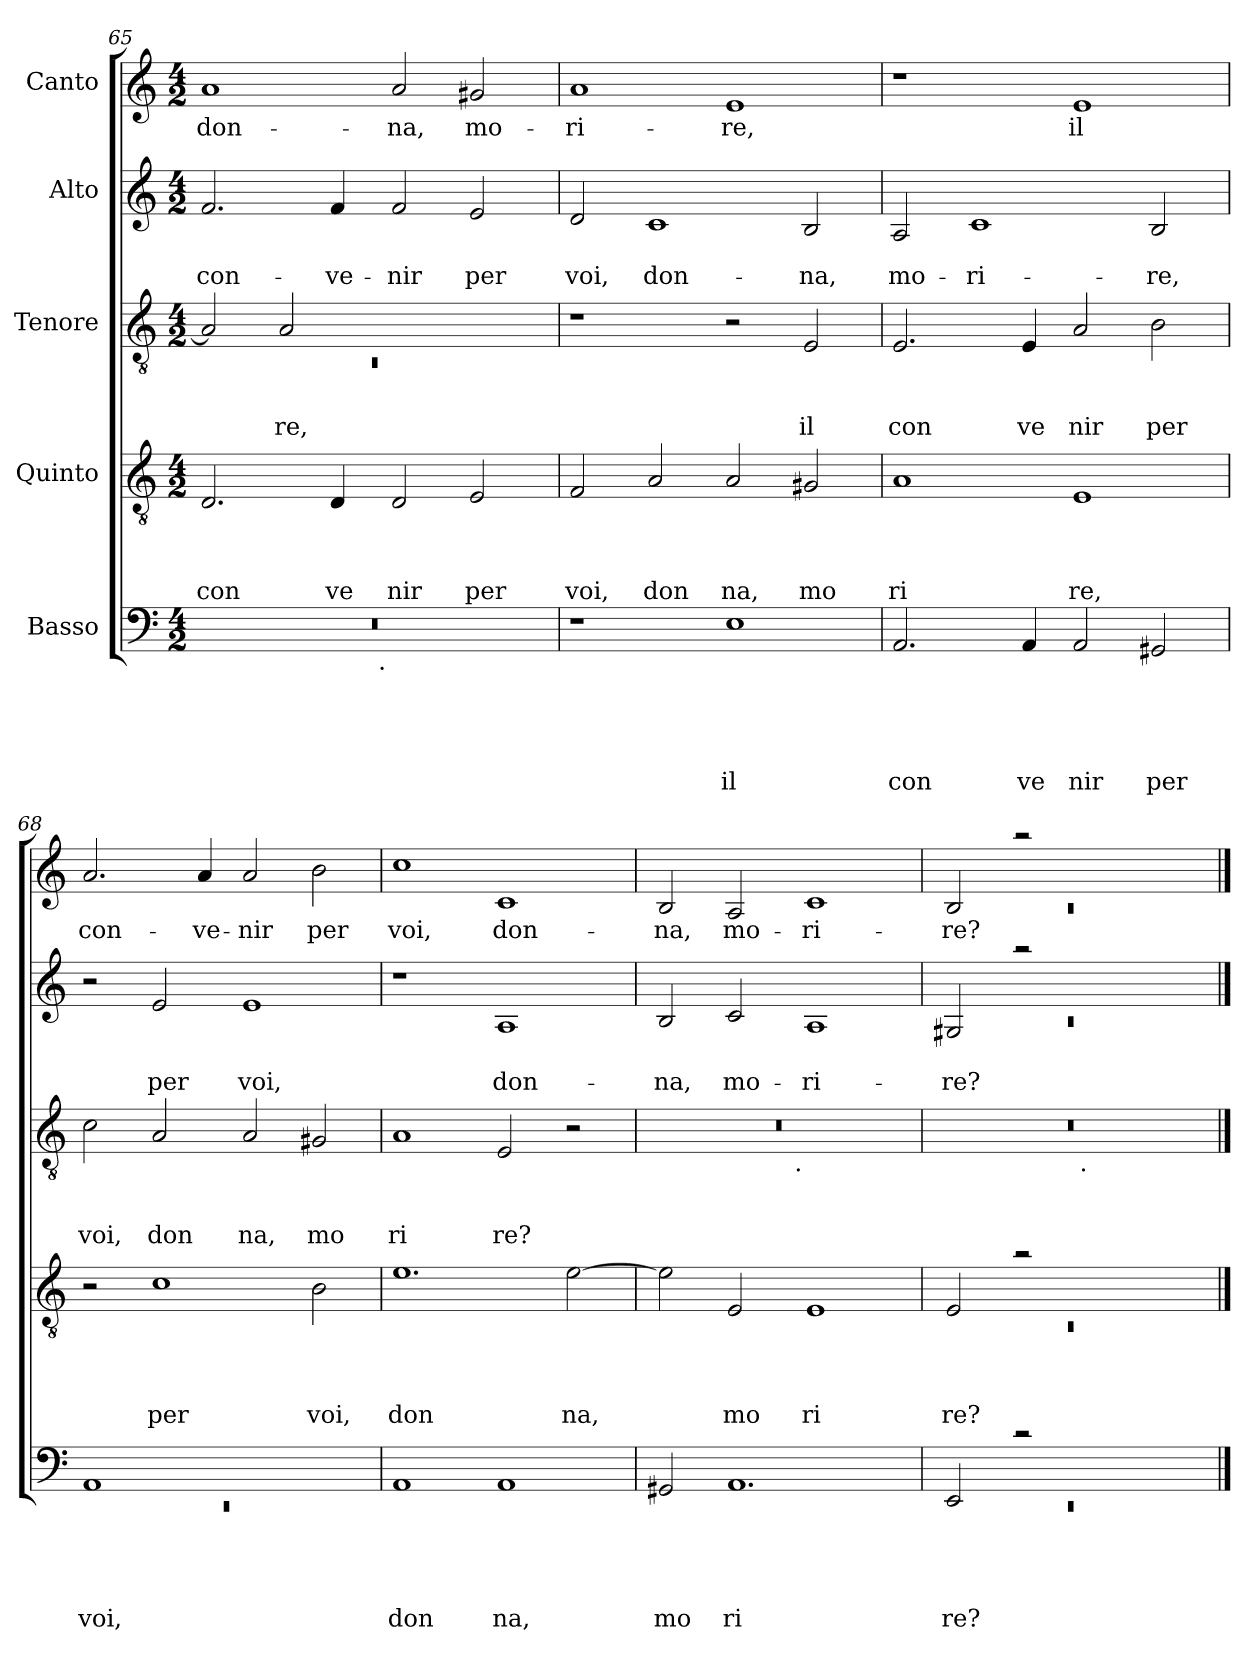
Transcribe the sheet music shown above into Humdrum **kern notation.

**kern	**text	**text	**text	**text	**text	**kern	**text	**text	**text	**text	**kern	**text	**text	**text	**kern	**text	**text	**kern	**text
*part5	*part5	*part5	*part5	*part5	*part5	*part4	*part4	*part4	*part4	*part4	*part3	*part3	*part3	*part3	*part2	*part2	*part2	*part1	*part1
*staff5	*staff5	*staff5	*staff5	*staff5	*staff5	*staff4	*staff4	*staff4	*staff4	*staff4	*staff3	*staff3	*staff3	*staff3	*staff2	*staff2	*staff2	*staff1	*staff1
*I"Basso	*	*	*	*	*	*I"Quinto	*	*	*	*	*I"Tenore	*	*	*	*I"Alto	*	*	*I"Canto	*
*clefF4	*	*	*	*	*	*clefGv2	*	*	*	*	*clefGv2	*	*	*	*clefG2	*	*	*clefG2	*
*k[]	*	*	*	*	*	*k[]	*	*	*	*	*k[]	*	*	*	*k[]	*	*	*k[]	*
*C:	*	*	*	*	*	*C:	*	*	*	*	*C:	*	*	*	*C:	*	*	*C:	*
*M4/2	*	*	*	*	*	*M4/2	*	*	*	*	*M4/2	*	*	*	*M4/2	*	*	*M4/2	*
=65	=65	=65	=65	=65	=65	=65	=65	=65	=65	=65	=65	=65	=65	=65	=65	=65	=65	=65	=65
*	*	*	*	*	*	*	*	*	*	*	*^	*	*	*	*	*	*	*	*
!	!	!	!	!	!	!	!	!	!	!LO:LY:b	!	!LO:N:vis=1	!	!	!	!	!	!LO:LY:b	!	!LO:LY:b
*^	*	*	*	*	*	*	*	*	*	*	*	*	*	*	*	*	*	*	*	*
0r	2ryy	.	.	.	.	.	2.D/	.	.	.	con	2A/]	0rC	.	.	.	2.f/	.	con-	1a	don-
!	!	!	!	!	!	!	!	!	!	!	!	!	!	!	!	!LO:LY:b	!	!	!	!	!
.	4...ryy	.	.	.	.	.	.	.	.	.	.	2A/	.	.	.	re,	.	.	.	.	.
!	!	!	!	!	!	!	!	!	!	!	!LO:LY:b	!	!	!	!	!	!	!	!LO:LY:b	!	!
.	.	.	.	.	.	.	4D/	.	.	.	ve	.	.	.	.	.	4f/	.	-ve-	.	.
!	!LO:TX:b:t=.	!	!	!	!	!	!	!	!	!	!	!	!	!	!	!	!	!	!	!	!
.	1ryy	.	.	.	.	.	.	.	.	.	.	.	.	.	.	.	.	.	.	.	.
!	!	!	!	!	!	!	!	!	!	!	!LO:LY:b	!	!	!	!	!	!	!	!LO:LY:b	!	!LO:LY:b
.	.	.	.	.	.	.	2D/	.	.	.	nir	1ryy	.	.	.	.	2f/	.	-nir	2a/	-na,
!	!	!	!	!	!	!	!	!	!	!	!LO:LY:b	!	!	!	!	!	!	!	!LO:LY:b	!	!LO:LY:b
.	.	.	.	.	.	.	2E/	.	.	.	per	.	.	.	.	.	2e/	.	per	2g#X/	mo-
.	32ryy	.	.	.	.	.	.	.	.	.	.	.	.	.	.	.	.	.	.	.	.
=66	=66	=66	=66	=66	=66	=66	=66	=66	=66	=66	=66	=66	=66	=66	=66	=66	=66	=66	=66	=66	=66
!	!	!	!	!	!	!	!	!	!	!	!LO:LY:b	!	!	!	!	!	!	!	!LO:LY:b	!	!LO:LY:b
*v	*v	*	*	*	*	*	*	*	*	*	*	*v	*v	*	*	*	*	*	*	*	*
1r	.	.	.	.	.	2F/	.	.	.	voi,	1r	.	.	.	2d/	.	voi,	1a	-ri-
!	!	!	!	!	!	!	!	!	!	!LO:LY:b	!	!	!	!	!	!	!LO:LY:b	!	!
.	.	.	.	.	.	2A/	.	.	.	don	.	.	.	.	1c	.	don-	.	.
!	!	!	!	!	!LO:LY:b	!	!	!	!	!LO:LY:b	!	!	!	!	!	!	!	!	!LO:LY:b
1E	.	.	.	.	il	2A/	.	.	.	na,	2r	.	.	.	.	.	.	1e	-re,
!	!	!	!	!	!	!	!	!	!	!LO:LY:b	!	!	!	!LO:LY:b	!	!	!LO:LY:b	!	!
.	.	.	.	.	.	2G#X/	.	.	.	mo	2E/	.	.	il	2B/	.	-na,	.	.
=67	=67	=67	=67	=67	=67	=67	=67	=67	=67	=67	=67	=67	=67	=67	=67	=67	=67	=67	=67
!	!	!	!	!	!LO:LY:b	!	!	!	!	!LO:LY:b	!	!	!	!LO:LY:b	!	!	!LO:LY:b	!	!
2.AA/	.	.	.	.	con	1A	.	.	.	ri	2.E/	.	.	con	2A/	.	mo-	1r	.
!	!	!	!	!	!	!	!	!	!	!	!	!	!	!	!	!	!LO:LY:b	!	!
.	.	.	.	.	.	.	.	.	.	.	.	.	.	.	1c	.	-ri-	.	.
!	!	!	!	!	!LO:LY:b	!	!	!	!	!	!	!	!	!LO:LY:b	!	!	!	!	!
4AA/	.	.	.	.	ve	.	.	.	.	.	4E/	.	.	ve	.	.	.	.	.
!	!	!	!	!	!LO:LY:b	!	!	!	!	!LO:LY:b	!	!	!	!LO:LY:b	!	!	!	!	!LO:LY:b
2AA/	.	.	.	.	nir	1E	.	.	.	re,	2A/	.	.	nir	.	.	.	1e	il
!	!	!	!	!	!LO:LY:b	!	!	!	!	!	!	!	!	!LO:LY:b	!	!	!LO:LY:b	!	!
2GG#X/	.	.	.	.	per	.	.	.	.	.	2B\	.	.	per	2B/	.	-re,	.	.
=68	=68	=68	=68	=68	=68	=68	=68	=68	=68	=68	=68	=68	=68	=68	=68	=68	=68	=68	=68
*^	*	*	*	*	*	*	*	*	*	*	*	*	*	*	*	*	*	*	*
!	!LO:N:vis=1	!	!	!	!	!LO:LY:b	!	!	!	!	!	!	!	!	!LO:LY:b	!	!	!	!	!LO:LY:b
1AA	0rEE	.	.	.	.	voi,	2r	.	.	.	.	2c\	.	.	voi,	2r	.	.	2.a/	con-
!	!	!	!	!	!	!	!	!	!	!	!LO:LY:b	!	!	!	!LO:LY:b	!	!	!LO:LY:b	!	!
.	.	.	.	.	.	.	1c	.	.	.	per	2A/	.	.	don	2e/	.	per	.	.
!	!	!	!	!	!	!	!	!	!	!	!	!	!	!	!	!	!	!	!	!LO:LY:b
.	.	.	.	.	.	.	.	.	.	.	.	.	.	.	.	.	.	.	4a/	-ve-
!	!	!	!	!	!	!	!	!	!	!	!	!	!	!	!LO:LY:b	!	!	!LO:LY:b	!	!LO:LY:b
1ryy	.	.	.	.	.	.	.	.	.	.	.	2A/	.	.	na,	1e	.	voi,	2a/	-nir
!	!	!	!	!	!	!	!	!	!	!	!LO:LY:b	!	!	!	!LO:LY:b	!	!	!	!	!LO:LY:b
.	.	.	.	.	.	.	2B\	.	.	.	voi,	2G#X/	.	.	mo	.	.	.	2b\	per
*v	*v	*	*	*	*	*	*	*	*	*	*	*	*	*	*	*	*	*	*	*
=69	=69	=69	=69	=69	=69	=69	=69	=69	=69	=69	=69	=69	=69	=69	=69	=69	=69	=69	=69
!	!	!	!	!	!LO:LY:b	!	!	!	!	!LO:LY:b	!	!	!	!LO:LY:b	!	!	!	!	!LO:LY:b
1AA	.	.	.	.	don	1.e	.	.	.	don	1A	.	.	ri	1r	.	.	1cc	voi,
!	!	!	!	!	!LO:LY:b	!	!	!	!	!	!	!	!	!LO:LY:b	!	!	!LO:LY:b	!	!LO:LY:b
1AA	.	.	.	.	na,	.	.	.	.	.	2E/	.	.	re?	1A	.	don-	1c	don-
!	!	!	!	!	!	!	!	!	!	!LO:LY:b	!	!	!	!	!	!	!	!	!
.	.	.	.	.	.	[>2e\	.	.	.	na,	2r	.	.	.	.	.	.	.	.
=70	=70	=70	=70	=70	=70	=70	=70	=70	=70	=70	=70	=70	=70	=70	=70	=70	=70	=70	=70
!	!	!	!	!	!LO:LY:b	!	!	!	!	!	!	!	!	!	!	!	!LO:LY:b	!	!LO:LY:b
*	*	*	*	*	*	*	*	*	*	*	*^	*	*	*	*	*	*	*	*
2GG#X/	.	.	.	.	mo	2e\]	.	.	.	.	0r	2ryy	.	.	.	2B/	.	-na,	2B/	-na,
!	!	!	!	!	!LO:LY:b	!	!	!	!	!LO:LY:b	!	!	!	!	!	!	!	!LO:LY:b	!	!LO:LY:b
1.AA	.	.	.	.	ri	2E/	.	.	.	mo	.	4...ryy	.	.	.	2c/	.	mo-	2A/	mo-
!	!	!	!	!	!	!	!	!	!	!	!	!LO:TX:b:t=.	!	!	!	!	!	!	!	!
.	.	.	.	.	.	.	.	.	.	.	.	1ryy	.	.	.	.	.	.	.	.
!	!	!	!	!	!	!	!	!	!	!LO:LY:b	!	!	!	!	!	!	!	!LO:LY:b	!	!LO:LY:b
.	.	.	.	.	.	1E	.	.	.	ri	.	.	.	.	.	1A	.	-ri-	1c	-ri-
.	.	.	.	.	.	.	.	.	.	.	.	32ryy	.	.	.	.	.	.	.	.
=71	=71	=71	=71	=71	=71	=71	=71	=71	=71	=71	=71	=71	=71	=71	=71	=71	=71	=71	=71	=71
*^	*	*	*	*	*	*^	*	*	*	*	*	*	*	*	*	*^	*	*	*^	*
!	!LO:N:vis=1	!	!	!	!	!LO:LY:b	!	!LO:N:vis=1	!	!	!	!LO:LY:b	!	!	!	!	!	!	!LO:N:vis=1	!	!LO:LY:b	!	!LO:N:vis=1	!LO:LY:b
2EE/	0rEE	.	.	.	.	re?	2E/	0rC	.	.	.	re?	0r	2...ryy	.	.	.	2G#X/	0rc	.	-re?	2B/	0rc	-re?
2rc	.	.	.	.	.	.	2ra	.	.	.	.	.	.	.	.	.	.	2raa	.	.	.	2raa	.	.
!	!	!	!	!	!	!	!	!	!	!	!	!	!	!LO:TX:b:t=.	!	!	!	!	!	!	!	!	!	!
.	.	.	.	.	.	.	.	.	.	.	.	.	.	1ryy	.	.	.	.	.	.	.	.	.	.
1ryy	.	.	.	.	.	.	1ryy	.	.	.	.	.	.	.	.	.	.	1ryy	.	.	.	1ryy	.	.
.	.	.	.	.	.	.	.	.	.	.	.	.	.	16ryy	.	.	.	.	.	.	.	.	.	.
*v	*v	*	*	*	*	*	*	*	*	*	*	*	*v	*v	*	*	*	*v	*v	*	*	*v	*v	*
*	*	*	*	*	*	*v	*v	*	*	*	*	*	*	*	*	*	*	*	*	*
==	==	==	==	==	==	==	==	==	==	==	==	==	==	==	==	==	==	==	==
*-	*-	*-	*-	*-	*-	*-	*-	*-	*-	*-	*-	*-	*-	*-	*-	*-	*-	*-	*-
